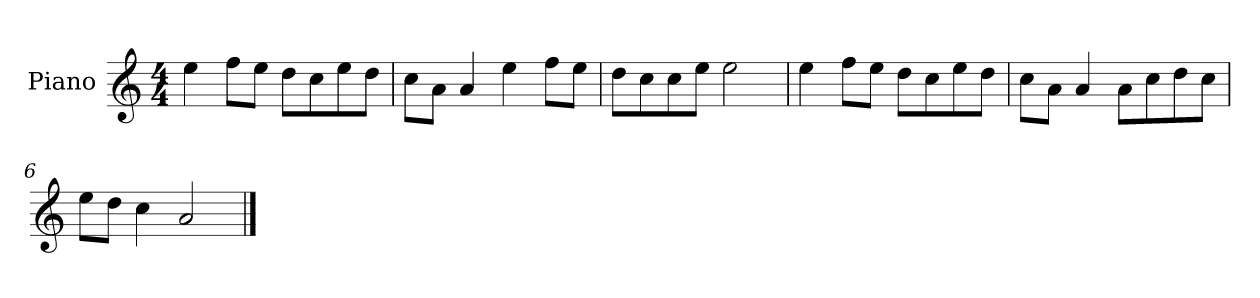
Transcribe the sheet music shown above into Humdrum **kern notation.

**kern
*part1
*staff1
*I"Piano
*I'P-no
*clefG2
*k[]
*M4/4
*MM90
=1
4ee\
8ff\L
8ee\J
8dd\L
8cc\
8ee\
8dd\J
=2
8cc\L
8a\J
4a/
4ee\
8ff\L
8ee\J
=3
8dd\L
8cc\
8cc\
8ee\J
2ee\
=4
4ee\
8ff\L
8ee\J
8dd\L
8cc\
8ee\
8dd\J
=5
8cc\L
8a\J
4a/
8a\L
8cc\
8dd\
8cc\J
=6
8ee\L
8dd\J
4cc\
2a/
==
*-
